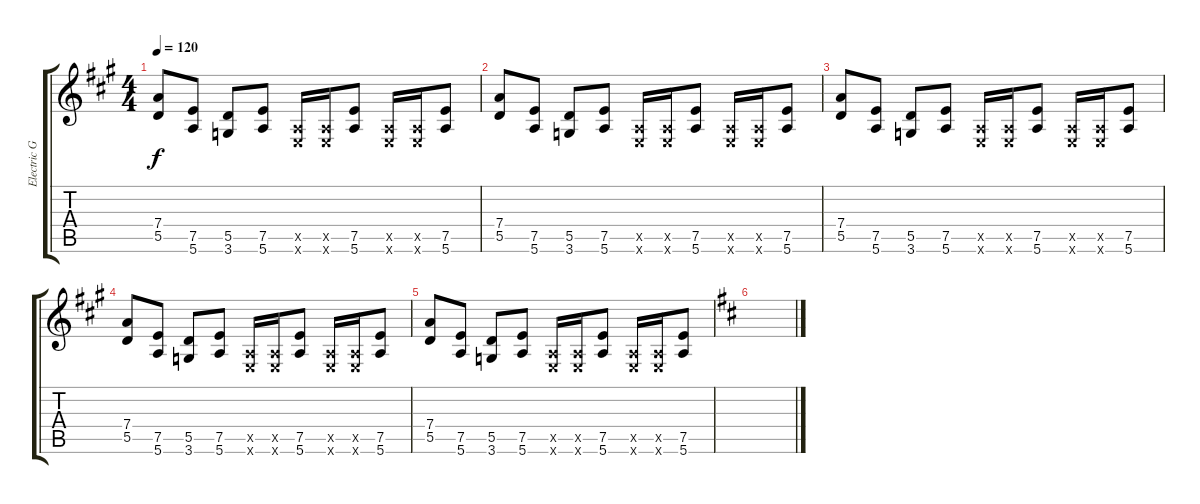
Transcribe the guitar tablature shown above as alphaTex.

\track ("Electric Guitar 1 Overdrive" "Electric G") {instrument overdrivenguitar}
\staff {score tabs}
\tuning (E4 B3 G3 D3 A2 E2) {hide}
\ts (4 4)
\tempo 120
\clef g2
\ks a
(7.4 5.5).8{dy f} (7.5 5.6).8 (5.5 3.6).8 (7.5 5.6).8 (0.5{x} 0.6{x}).16 (0.5{x} 0.6{x}).16 (7.5 5.6).8 (0.5{x} 0.6{x}).16 (0.5{x} 0.6{x}).16 (7.5 5.6).8 |
(7.4 5.5).8 (7.5 5.6).8 (5.5 3.6).8 (7.5 5.6).8 (0.5{x} 0.6{x}).16 (0.5{x} 0.6{x}).16 (7.5 5.6).8 (0.5{x} 0.6{x}).16 (0.5{x} 0.6{x}).16 (7.5 5.6).8 |
(7.4 5.5).8 (7.5 5.6).8 (5.5 3.6).8 (7.5 5.6).8 (0.5{x} 0.6{x}).16 (0.5{x} 0.6{x}).16 (7.5 5.6).8 (0.5{x} 0.6{x}).16 (0.5{x} 0.6{x}).16 (7.5 5.6).8 |
(7.4 5.5).8 (7.5 5.6).8 (5.5 3.6).8 (7.5 5.6).8 (0.5{x} 0.6{x}).16 (0.5{x} 0.6{x}).16 (7.5 5.6).8 (0.5{x} 0.6{x}).16 (0.5{x} 0.6{x}).16 (7.5 5.6).8 |
(7.4 5.5).8 (7.5 5.6).8 (5.5 3.6).8 (7.5 5.6).8 (0.5{x} 0.6{x}).16 (0.5{x} 0.6{x}).16 (7.5 5.6).8 (0.5{x} 0.6{x}).16 (0.5{x} 0.6{x}).16 (7.5 5.6).8 |
\ks d
